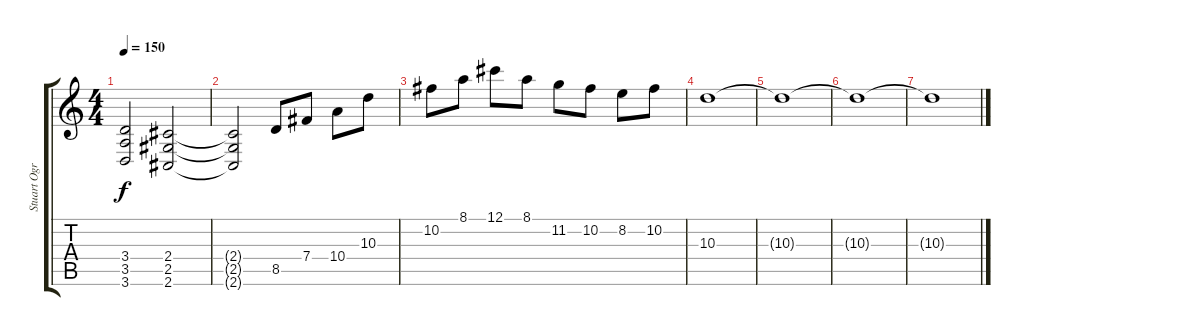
\track ("Stuart Ogran (Guitar)" "Stuart Ogr") {instrument distortionguitar}
\staff {score tabs}
\tuning (Db4 Ab3 E3 B2 Gb2 B1) {hide}
\ts (4 4)
\tempo 150
\clef g2
\ks c
(3.4{t} 3.5{t} 3.6{t}).2{dy f} (2.4 2.5 2.6).2 |
(2.4{t} 2.5{t} 2.6{t}).2 8.5.8 7.4.8 10.4.8 10.3.8 |
10.2.8 8.1.8 12.1.8 8.1.8 11.2.8 10.2.8 8.2.8 10.2.8 |
10.3.1 |
10.3{t}.1 |
10.3{t}.1 |
10.3{t}.1
